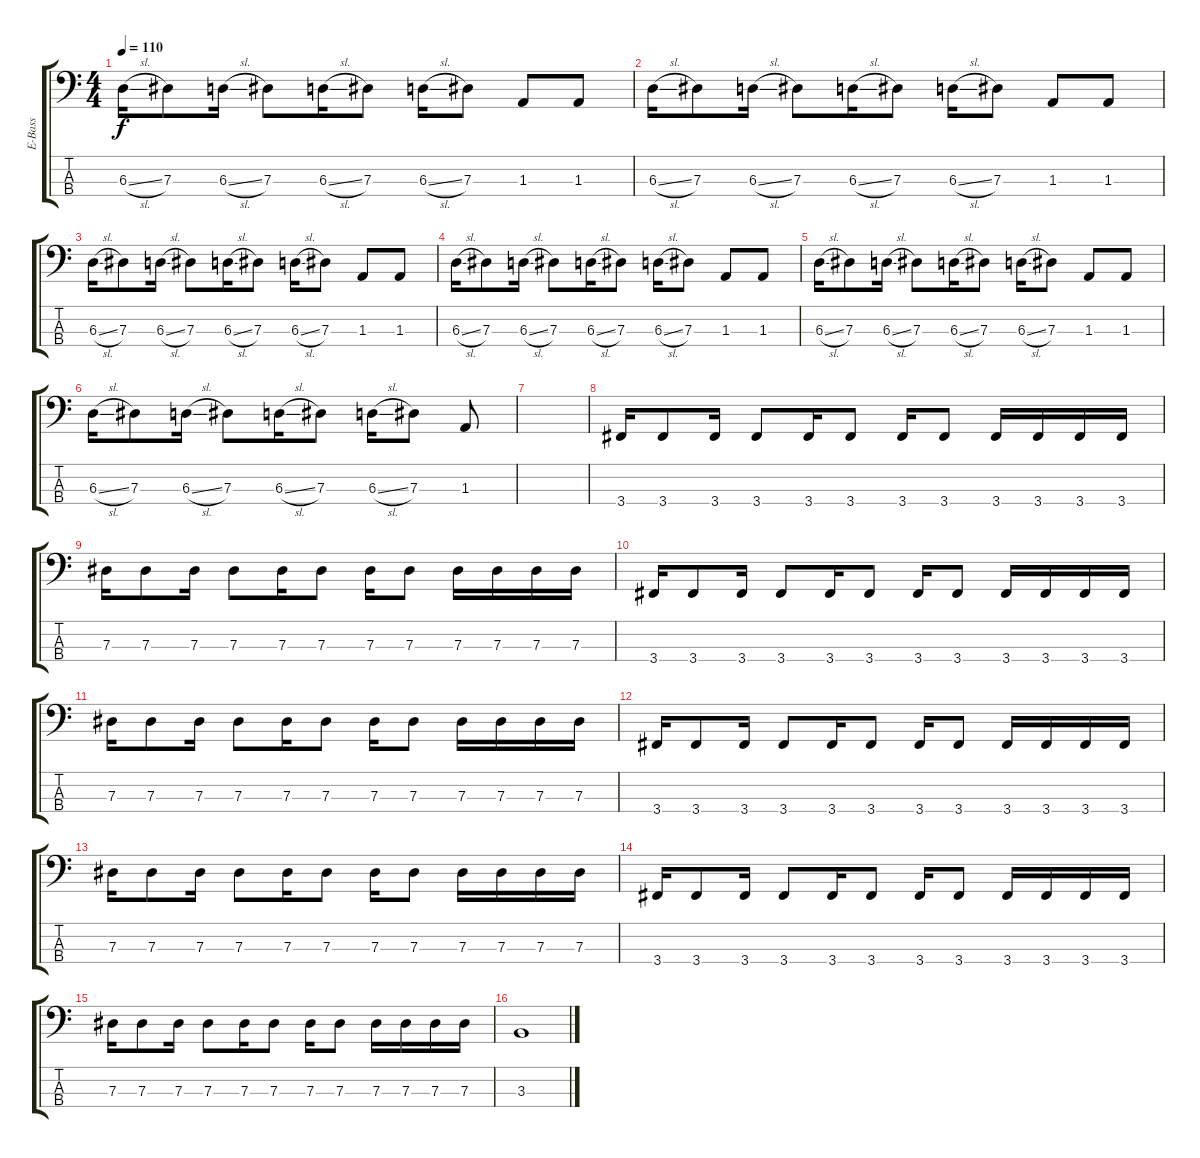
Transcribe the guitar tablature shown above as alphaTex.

\track ("E-Bass" "E-Bass") {instrument electricbassfinger}
\staff {score tabs}
\tuning (Gb2 Db2 Ab1 Eb1) {hide}
\ts (4 4)
\tempo 110
\clef f4
\ks c
6.3{sl}.16{dy f} 7.3.8 6.3{sl}.16 7.3.8 6.3{sl}.16 7.3.8 6.3{sl}.16 7.3.8 1.3.8 1.3.8 |
6.3{sl}.16 7.3.8 6.3{sl}.16 7.3.8 6.3{sl}.16 7.3.8 6.3{sl}.16 7.3.8 1.3.8 1.3.8 |
6.3{sl}.16 7.3.8 6.3{sl}.16 7.3.8 6.3{sl}.16 7.3.8 6.3{sl}.16 7.3.8 1.3.8 1.3.8 |
6.3{sl}.16 7.3.8 6.3{sl}.16 7.3.8 6.3{sl}.16 7.3.8 6.3{sl}.16 7.3.8 1.3.8 1.3.8 |
6.3{sl}.16 7.3.8 6.3{sl}.16 7.3.8 6.3{sl}.16 7.3.8 6.3{sl}.16 7.3.8 1.3.8 1.3.8 |
6.3{sl}.16 7.3.8 6.3{sl}.16 7.3.8 6.3{sl}.16 7.3.8 6.3{sl}.16 7.3.8 1.3.8 |
|
3.4.16 3.4.8 3.4.16 3.4.8 3.4.16 3.4.8 3.4.16 3.4.8 3.4.16 3.4.16 3.4.16 3.4.16 |
7.3.16 7.3.8 7.3.16 7.3.8 7.3.16 7.3.8 7.3.16 7.3.8 7.3.16 7.3.16 7.3.16 7.3.16 |
3.4.16 3.4.8 3.4.16 3.4.8 3.4.16 3.4.8 3.4.16 3.4.8 3.4.16 3.4.16 3.4.16 3.4.16 |
7.3.16 7.3.8 7.3.16 7.3.8 7.3.16 7.3.8 7.3.16 7.3.8 7.3.16 7.3.16 7.3.16 7.3.16 |
3.4.16 3.4.8 3.4.16 3.4.8 3.4.16 3.4.8 3.4.16 3.4.8 3.4.16 3.4.16 3.4.16 3.4.16 |
7.3.16 7.3.8 7.3.16 7.3.8 7.3.16 7.3.8 7.3.16 7.3.8 7.3.16 7.3.16 7.3.16 7.3.16 |
3.4.16 3.4.8 3.4.16 3.4.8 3.4.16 3.4.8 3.4.16 3.4.8 3.4.16 3.4.16 3.4.16 3.4.16 |
7.3.16 7.3.8 7.3.16 7.3.8 7.3.16 7.3.8 7.3.16 7.3.8 7.3.16 7.3.16 7.3.16 7.3.16 |
3.3.1
